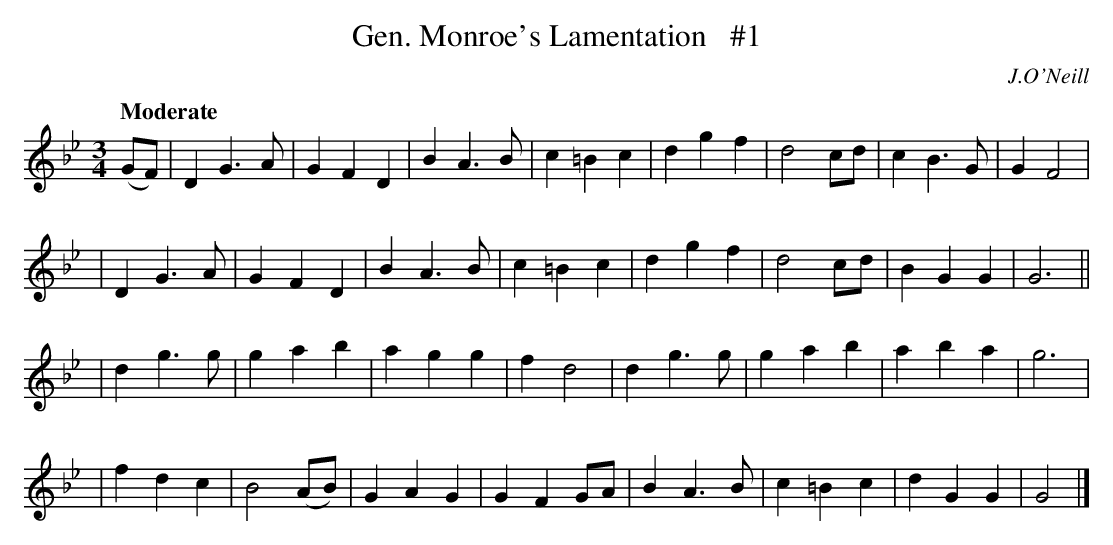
X:1
T: Gen. Monroe's Lamentation   #1
Q: "Moderate"
O: J.O'Neill
M: 3/4
L: 1/4
K: Gm
(G/F/) \
| DG>A | GFD | BA>B | c=Bc | dgf | d2c/d/ | cB>G | GF2 |
| DG>A | GFD | BA>B | c=Bc | dgf | d2c/d/ | BGG | G3 ||
| dg>g | gab | agg | fd2 | dg>g | gab | aba | g3 |
| fdc | B2(A/B/) | GAG | GFG/A/ | BA>B | c=Bc | dGG | G2 |]
